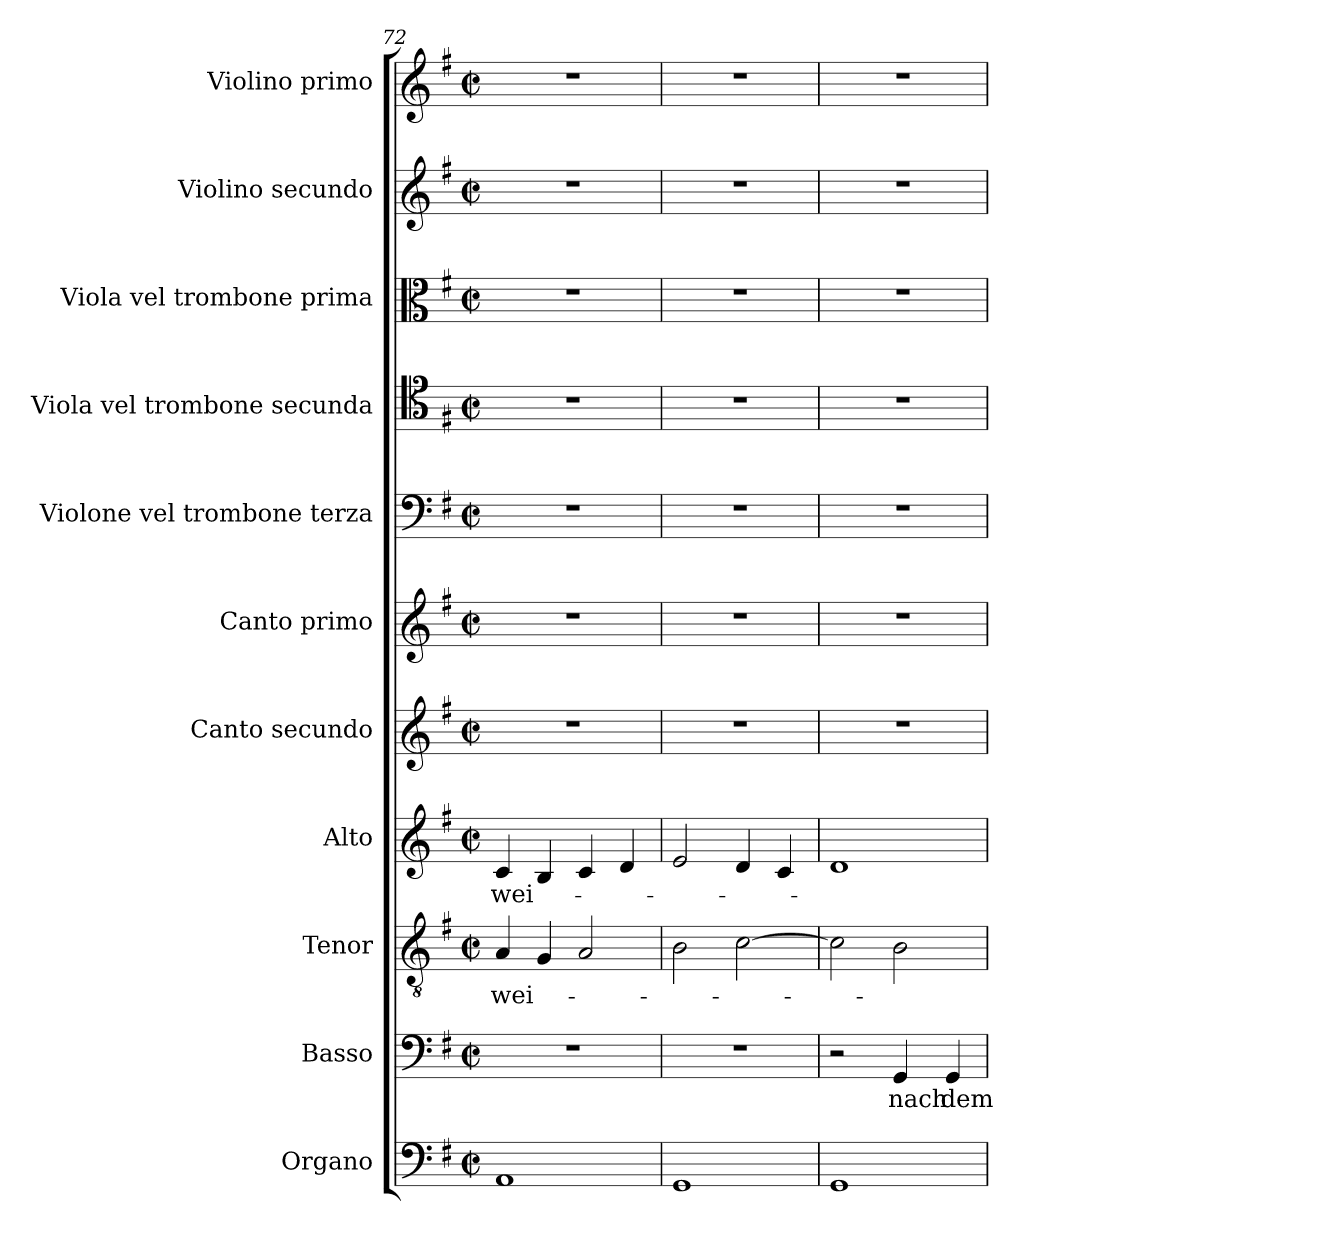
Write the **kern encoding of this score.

**kern	**kern	**text	**kern	**text	**kern	**text	**kern	**kern	**kern	**kern	**kern	**kern	**kern
*part11	*part10	*part10	*part9	*part9	*part8	*part8	*part7	*part6	*part5	*part4	*part3	*part2	*part1
*staff11	*staff10	*staff10	*staff9	*staff9	*staff8	*staff8	*staff7	*staff6	*staff5	*staff4	*staff3	*staff2	*staff1
*I"Organo	*I"Basso	*	*I"Tenor	*	*I"Alto	*	*I"Canto secundo	*I"Canto primo	*I"Violone vel trombone  terza	*I"Viola vel trombone secunda	*I"Viola vel trombone prima	*I"Violino secundo	*I"Violino primo
*	*I'B	*	*I'T	*	*I'A	*	*I'C2	*I'C1	*I'Vn	*I'Va2	*I'Va1	*I'Vi2	*I'Vi1
*clefF4	*clefF4	*	*clefGv2	*	*clefG2	*	*clefG2	*clefG2	*clefF4	*clefC4	*clefC3	*clefG2	*clefG2
*k[f#]	*k[f#]	*	*k[f#]	*	*k[f#]	*	*k[f#]	*k[f#]	*k[f#]	*k[f#]	*k[f#]	*k[f#]	*k[f#]
*G:	*G:	*	*G:	*	*G:	*	*G:	*G:	*G:	*G:	*G:	*G:	*G:
*M2/2	*M2/2	*	*M2/2	*	*M2/2	*	*M2/2	*M2/2	*M2/2	*M2/2	*M2/2	*M2/2	*M2/2
*met(c|)	*met(c|)	*	*met(c|)	*	*met(c|)	*	*met(c|)	*met(c|)	*met(c|)	*met(c|)	*met(c|)	*met(c|)	*met(c|)
=72	=72	=72	=72	=72	=72	=72	=72	=72	=72	=72	=72	=72	=72
!	!	!	!	!LO:LY:b	!	!	!	!	!	!	!	!	!
!	!	!	!	!	!	!LO:LY:b	!	!	!	!	!	!	!
1AA	1r	.	4A/	wei-	4c/	wei-	1r	1r	1r	1r	1r	1r	1r
.	.	.	4G/	.	4B/	.	.	.	.	.	.	.	.
.	.	.	2A/	.	4c/	.	.	.	.	.	.	.	.
.	.	.	.	.	4d/	.	.	.	.	.	.	.	.
!!LO:LB:g=z
=73	=73	=73	=73	=73	=73	=73	=73	=73	=73	=73	=73	=73	=73
1GG	1r	.	2B\	.	2e/	.	1r	1r	1r	1r	1r	1r	1r
.	.	.	[2c\	.	4d/	.	.	.	.	.	.	.	.
.	.	.	.	.	4c/	.	.	.	.	.	.	.	.
=74	=74	=74	=74	=74	=74	=74	=74	=74	=74	=74	=74	=74	=74
1GG	2r	.	2c\]	.	1d	.	1r	1r	1r	1r	1r	1r	1r
!	!	!LO:LY:b	!	!	!	!	!	!	!	!	!	!	!
.	4GG/	nach	2B\	.	.	.	.	.	.	.	.	.	.
!	!	!LO:LY:b	!	!	!	!	!	!	!	!	!	!	!
.	4GG/	dem	.	.	.	.	.	.	.	.	.	.	.
=	=	=	=	=	=	=	=	=	=	=	=	=	=
*-	*-	*-	*-	*-	*-	*-	*-	*-	*-	*-	*-	*-	*-
